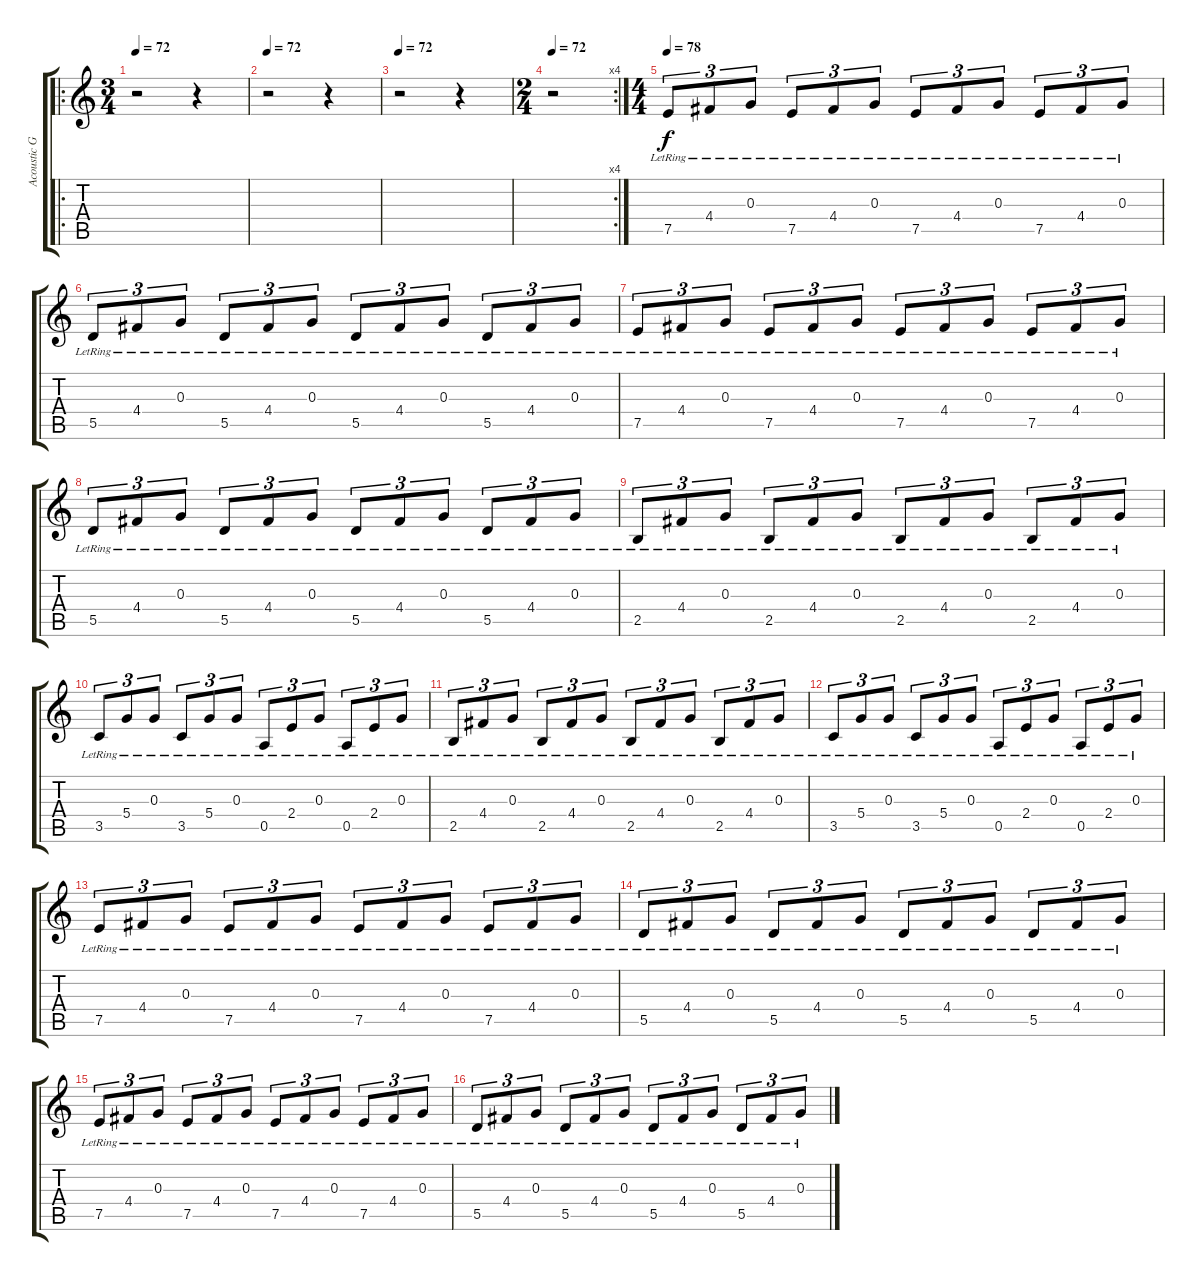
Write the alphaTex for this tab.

\track ("Acoustic Guitar" "Acoustic G") {instrument acousticguitarsteel}
\staff {score tabs}
\tuning (E4 B3 G3 D3 A2 E2) {hide}
\ro
\ts (3 4)
\tempo 72
\clef g2
\ks c
r.2{dy f} r.4 |
\tempo 72
r.2 r.4 |
\tempo 72
r.2 r.4 |
\rc 4
\ts (2 4)
\tempo 72
r.2 |
\ts (4 4)
\tempo 78
7.5{lr}.8{tu (3 2)} 4.4{lr}.8{tu (3 2)} 0.3{lr}.8{tu (3 2)} 7.5{lr}.8{tu (3 2)} 4.4{lr}.8{tu (3 2)} 0.3{lr}.8{tu (3 2)} 7.5{lr}.8{tu (3 2)} 4.4{lr}.8{tu (3 2)} 0.3{lr}.8{tu (3 2)} 7.5{lr}.8{tu (3 2)} 4.4{lr}.8{tu (3 2)} 0.3{lr}.8{tu (3 2)} |
5.5{lr}.8{tu (3 2)} 4.4{lr}.8{tu (3 2)} 0.3{lr}.8{tu (3 2)} 5.5{lr}.8{tu (3 2)} 4.4{lr}.8{tu (3 2)} 0.3{lr}.8{tu (3 2)} 5.5{lr}.8{tu (3 2)} 4.4{lr}.8{tu (3 2)} 0.3{lr}.8{tu (3 2)} 5.5{lr}.8{tu (3 2)} 4.4{lr}.8{tu (3 2)} 0.3{lr}.8{tu (3 2)} |
7.5{lr}.8{tu (3 2)} 4.4{lr}.8{tu (3 2)} 0.3{lr}.8{tu (3 2)} 7.5{lr}.8{tu (3 2)} 4.4{lr}.8{tu (3 2)} 0.3{lr}.8{tu (3 2)} 7.5{lr}.8{tu (3 2)} 4.4{lr}.8{tu (3 2)} 0.3{lr}.8{tu (3 2)} 7.5{lr}.8{tu (3 2)} 4.4{lr}.8{tu (3 2)} 0.3{lr}.8{tu (3 2)} |
5.5{lr}.8{tu (3 2)} 4.4{lr}.8{tu (3 2)} 0.3{lr}.8{tu (3 2)} 5.5{lr}.8{tu (3 2)} 4.4{lr}.8{tu (3 2)} 0.3{lr}.8{tu (3 2)} 5.5{lr}.8{tu (3 2)} 4.4{lr}.8{tu (3 2)} 0.3{lr}.8{tu (3 2)} 5.5{lr}.8{tu (3 2)} 4.4{lr}.8{tu (3 2)} 0.3{lr}.8{tu (3 2)} |
2.5{lr}.8{tu (3 2)} 4.4{lr}.8{tu (3 2)} 0.3{lr}.8{tu (3 2)} 2.5{lr}.8{tu (3 2)} 4.4{lr}.8{tu (3 2)} 0.3{lr}.8{tu (3 2)} 2.5{lr}.8{tu (3 2)} 4.4{lr}.8{tu (3 2)} 0.3{lr}.8{tu (3 2)} 2.5{lr}.8{tu (3 2)} 4.4{lr}.8{tu (3 2)} 0.3{lr}.8{tu (3 2)} |
3.5{lr}.8{tu (3 2)} 5.4{lr}.8{tu (3 2)} 0.3{lr}.8{tu (3 2)} 3.5{lr}.8{tu (3 2)} 5.4{lr}.8{tu (3 2)} 0.3{lr}.8{tu (3 2)} 0.5{lr}.8{tu (3 2)} 2.4{lr}.8{tu (3 2)} 0.3{lr}.8{tu (3 2)} 0.5{lr}.8{tu (3 2)} 2.4{lr}.8{tu (3 2)} 0.3{lr}.8{tu (3 2)} |
2.5{lr}.8{tu (3 2)} 4.4{lr}.8{tu (3 2)} 0.3{lr}.8{tu (3 2)} 2.5{lr}.8{tu (3 2)} 4.4{lr}.8{tu (3 2)} 0.3{lr}.8{tu (3 2)} 2.5{lr}.8{tu (3 2)} 4.4{lr}.8{tu (3 2)} 0.3{lr}.8{tu (3 2)} 2.5{lr}.8{tu (3 2)} 4.4{lr}.8{tu (3 2)} 0.3{lr}.8{tu (3 2)} |
3.5{lr}.8{tu (3 2)} 5.4{lr}.8{tu (3 2)} 0.3{lr}.8{tu (3 2)} 3.5{lr}.8{tu (3 2)} 5.4{lr}.8{tu (3 2)} 0.3{lr}.8{tu (3 2)} 0.5{lr}.8{tu (3 2)} 2.4{lr}.8{tu (3 2)} 0.3{lr}.8{tu (3 2)} 0.5{lr}.8{tu (3 2)} 2.4{lr}.8{tu (3 2)} 0.3{lr}.8{tu (3 2)} |
7.5{lr}.8{tu (3 2)} 4.4{lr}.8{tu (3 2)} 0.3{lr}.8{tu (3 2)} 7.5{lr}.8{tu (3 2)} 4.4{lr}.8{tu (3 2)} 0.3{lr}.8{tu (3 2)} 7.5{lr}.8{tu (3 2)} 4.4{lr}.8{tu (3 2)} 0.3{lr}.8{tu (3 2)} 7.5{lr}.8{tu (3 2)} 4.4{lr}.8{tu (3 2)} 0.3{lr}.8{tu (3 2)} |
5.5{lr}.8{tu (3 2)} 4.4{lr}.8{tu (3 2)} 0.3{lr}.8{tu (3 2)} 5.5{lr}.8{tu (3 2)} 4.4{lr}.8{tu (3 2)} 0.3{lr}.8{tu (3 2)} 5.5{lr}.8{tu (3 2)} 4.4{lr}.8{tu (3 2)} 0.3{lr}.8{tu (3 2)} 5.5{lr}.8{tu (3 2)} 4.4{lr}.8{tu (3 2)} 0.3{lr}.8{tu (3 2)} |
7.5{lr}.8{tu (3 2)} 4.4{lr}.8{tu (3 2)} 0.3{lr}.8{tu (3 2)} 7.5{lr}.8{tu (3 2)} 4.4{lr}.8{tu (3 2)} 0.3{lr}.8{tu (3 2)} 7.5{lr}.8{tu (3 2)} 4.4{lr}.8{tu (3 2)} 0.3{lr}.8{tu (3 2)} 7.5{lr}.8{tu (3 2)} 4.4{lr}.8{tu (3 2)} 0.3{lr}.8{tu (3 2)} |
5.5{lr}.8{tu (3 2)} 4.4{lr}.8{tu (3 2)} 0.3{lr}.8{tu (3 2)} 5.5{lr}.8{tu (3 2)} 4.4{lr}.8{tu (3 2)} 0.3{lr}.8{tu (3 2)} 5.5{lr}.8{tu (3 2)} 4.4{lr}.8{tu (3 2)} 0.3{lr}.8{tu (3 2)} 5.5{lr}.8{tu (3 2)} 4.4{lr}.8{tu (3 2)} 0.3{lr}.8{tu (3 2)}
